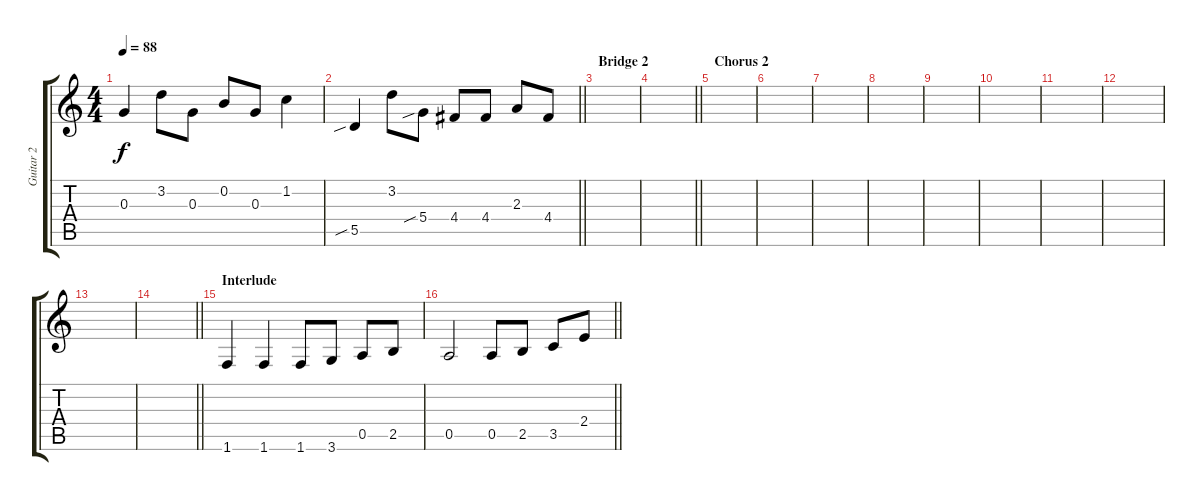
\track ("Guitar 2" "Guitar 2") {instrument acousticguitarsteel}
\staff {score tabs}
\tuning (E4 B3 G3 D3 A2 E2) {hide}
\ts (4 4)
\tempo 88
\clef g2
\ks c
0.3.4{dy f} 3.2.8 0.3.8 0.2.8 0.3.8 1.2.4 |
\barLineRight lightlight
5.5{sib}.4 3.2.8 5.4{sib}.8 4.4.8 4.4.8 2.3.8 4.4.8 |
\section ("" "Bridge 2")
|
\barLineRight lightlight
|
\section ("" "Chorus 2")
|
|
|
|
|
|
|
|
|
\barLineRight lightlight
|
\section ("" "Interlude")
1.6.4 1.6.4 1.6.8 3.6.8 0.5.8 2.5.8 |
\barLineRight lightlight
0.5.2 0.5.8 2.5.8 3.5.8 2.4.8
